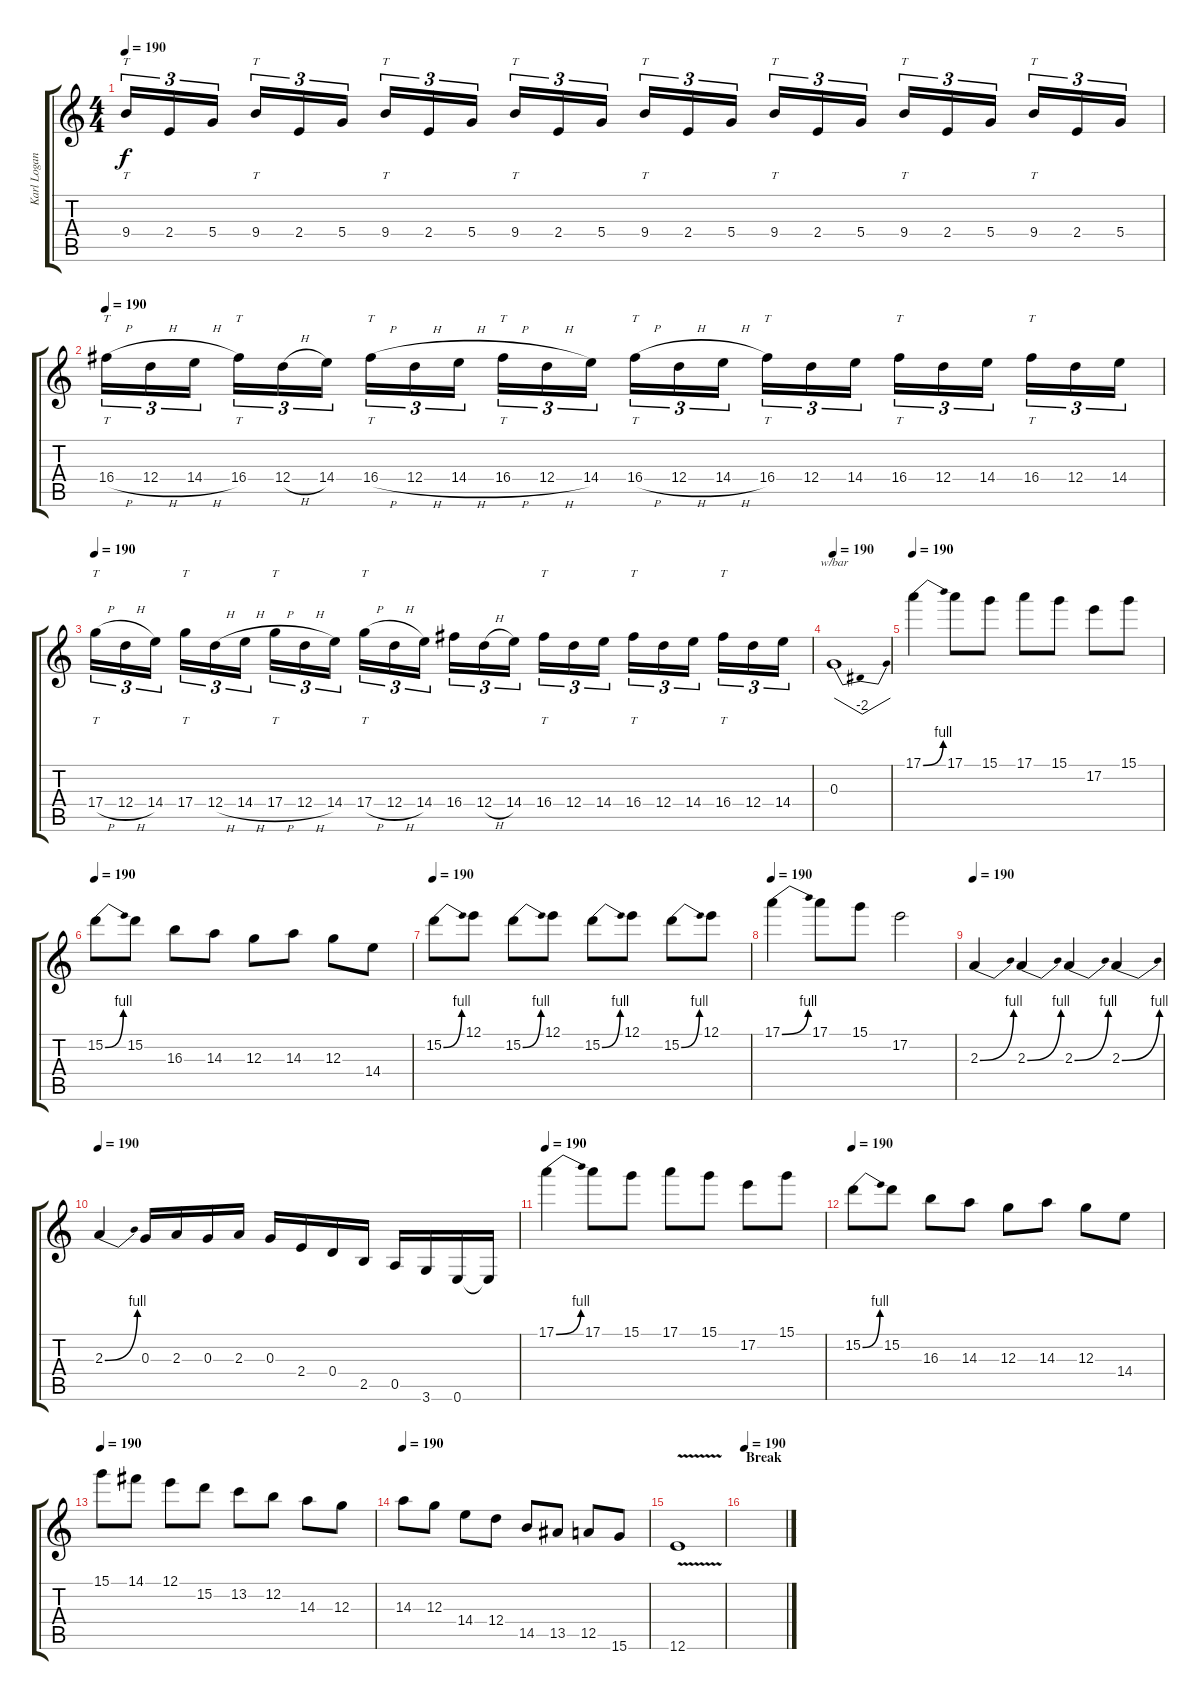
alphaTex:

\track ("Karl Logan solo" "Karl Logan") {instrument overdrivenguitar}
\staff {score tabs}
\tuning (E4 B3 G3 D3 A2 E2) {hide}
\ts (4 4)
\tempo 190
\clef g2
\ks c
9.4.16{tt tu (3 2) dy f volume 16 instrument overdrivenguitar} 2.4.16{tu (3 2)} 5.4.16{tu (3 2)} 9.4.16{tt tu (3 2)} 2.4.16{tu (3 2)} 5.4.16{tu (3 2)} 9.4.16{tt tu (3 2)} 2.4.16{tu (3 2)} 5.4.16{tu (3 2)} 9.4.16{tt tu (3 2)} 2.4.16{tu (3 2)} 5.4.16{tu (3 2)} 9.4.16{tt tu (3 2)} 2.4.16{tu (3 2)} 5.4.16{tu (3 2)} 9.4.16{tt tu (3 2)} 2.4.16{tu (3 2)} 5.4.16{tu (3 2)} 9.4.16{tt tu (3 2)} 2.4.16{tu (3 2)} 5.4.16{tu (3 2)} 9.4.16{tt tu (3 2)} 2.4.16{tu (3 2)} 5.4.16{tu (3 2)} |
\tempo 190
16.4{h}.16{tt tu (3 2)} 12.4{h}.16{tu (3 2)} 14.4{h}.16{tu (3 2)} 16.4.16{tt tu (3 2)} 12.4{h}.16{tu (3 2)} 14.4.16{tu (3 2)} 16.4{h}.16{tt tu (3 2)} 12.4{h}.16{tu (3 2)} 14.4{h}.16{tu (3 2)} 16.4{h}.16{tt tu (3 2)} 12.4{h}.16{tu (3 2)} 14.4.16{tu (3 2)} 16.4{h}.16{tt tu (3 2)} 12.4{h}.16{tu (3 2)} 14.4{h}.16{tu (3 2)} 16.4.16{tt tu (3 2)} 12.4.16{tu (3 2)} 14.4.16{tu (3 2)} 16.4.16{tt tu (3 2)} 12.4.16{tu (3 2)} 14.4.16{tu (3 2)} 16.4.16{tt tu (3 2)} 12.4.16{tu (3 2)} 14.4.16{tu (3 2)} |
\tempo 190
17.4{h}.16{tt tu (3 2)} 12.4{h}.16{tu (3 2)} 14.4.16{tu (3 2)} 17.4.16{tt tu (3 2)} 12.4{h}.16{tu (3 2)} 14.4{h}.16{tu (3 2)} 17.4{h}.16{tt tu (3 2)} 12.4{h}.16{tu (3 2)} 14.4.16{tu (3 2)} 17.4{h}.16{tt tu (3 2)} 12.4{h}.16{tu (3 2)} 14.4.16{tu (3 2)} 16.4.16{tu (3 2)} 12.4{h}.16{tu (3 2)} 14.4.16{tu (3 2)} 16.4.16{tt tu (3 2)} 12.4.16{tu (3 2)} 14.4.16{tu (3 2)} 16.4.16{tt tu (3 2)} 12.4.16{tu (3 2)} 14.4.16{tu (3 2)} 16.4.16{tt tu (3 2)} 12.4.16{tu (3 2)} 14.4.16{tu (3 2)} |
\tempo 190
0.3.1{tbe (dip default 0 0 30 -8 60 0)} |
\tempo 190
17.1{be (bend 0 0 60 4)}.4 17.1.8 15.1.8 17.1.8 15.1.8 17.2.8 15.1.8 |
\tempo 190
15.2{be (bend 0 0 60 4)}.8 15.2.8 16.3.8 14.3.8 12.3.8 14.3.8 12.3.8 14.4.8 |
\tempo 190
15.2{be (bend 0 0 60 4)}.8 12.1.8 15.2{be (bend 0 0 60 4)}.8 12.1.8 15.2{be (bend 0 0 60 4)}.8 12.1.8 15.2{be (bend 0 0 60 4)}.8 12.1.8 |
\tempo 190
17.1{be (bend 0 0 60 4)}.4 17.1.8 15.1.8 17.2.2 |
\tempo 190
2.3{be (bend 0 0 60 4)}.4 2.3{be (bend 0 0 60 4)}.4 2.3{be (bend 0 0 60 4)}.4 2.3{be (bend 0 0 60 4)}.4 |
\tempo 190
2.3{be (bend 0 0 60 4)}.4 0.3.16 2.3.16 0.3.16 2.3.16 0.3.16 2.4.16 0.4.16 2.5.16 0.5.16 3.6.16 0.6.16 0.6{t}.16 |
\tempo 190
17.1{be (bend 0 0 60 4)}.4 17.1.8 15.1.8 17.1.8 15.1.8 17.2.8 15.1.8 |
\tempo 190
15.2{be (bend 0 0 60 4)}.8 15.2.8 16.3.8 14.3.8 12.3.8 14.3.8 12.3.8 14.4.8 |
\tempo 190
15.1.8 14.1.8 12.1.8 15.2.8 13.2.8 12.2.8 14.3.8 12.3.8 |
\tempo 190
14.3.8 12.3.8 14.4.8 12.4.8 14.5.8 13.5.8 12.5.8 15.6.8 |
12.6{v}.1 |
\section ("" "Break")
\tempo 190
